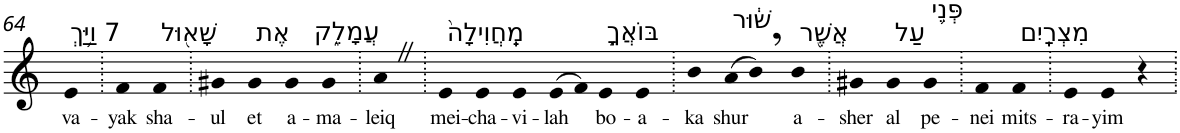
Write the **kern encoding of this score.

**kern	**text
*part1	*part1
*staff1	*staff1
*I"Piano	*
*I'Pno	*
!!LO:PB:g=z
*clefG2	*
*k[]	*
=64	=64
!LO:TX:a:t=7 וַיַּ֥ךְ	!
!	!LO:LY:b
4e	va-
=65.	=65.
!	!LO:LY:b
4f	-yak
!LO:TX:a:t=שָׁא֖וּל	!
!	!LO:LY:b
4f	sha-
=66.	=66.
!	!LO:LY:b
4g#X	-ul
!LO:TX:a:t=אֶת	!
!	!LO:LY:b
4g#	et
!LO:TX:a:t=עֲמָלֵ֑ק	!
!	!LO:LY:b
4g#	a-
!	!LO:LY:b
4g#	-ma-
=67.	=67.
!	!LO:LY:b
4aZ	-leiq
=68.	=68.
!LO:TX:a:t=מֵֽחֲוִילָה֙	!
!	!LO:LY:b
4e	mei-
!	!LO:LY:b
4e	-cha-
!	!LO:LY:b
4e	-vi-
!	!LO:LY:b
(>8e	-lah
8f)	.
!LO:TX:a:t=בּוֹאֲךָ֣	!
!	!LO:LY:b
4e	bo-
!	!LO:LY:b
4e	-a-
=69.	=69.
!	!LO:LY:b
4b	-ka
!LO:TX:a:t=שׁ֔וּר	!
!	!LO:LY:b
(>8a	shur
8b,)	.
!LO:TX:a:t=אֲשֶׁ֖ר	!
!	!LO:LY:b
4b	a-
=70.	=70.
!	!LO:LY:b
4g#X	-sher
!LO:TX:a:t=עַל	!
!	!LO:LY:b
4g#	al
!LO:TX:a:t=פְּנֵ֥י	!
!	!LO:LY:b
4g#	pe-
=71.	=71.
!	!LO:LY:b
4f	-nei
!LO:TX:a:t=מִצְרָֽיִם	!
!	!LO:LY:b
4f	mits-
=72.	=72.
!	!LO:LY:b
4e	-ra-
!	!LO:LY:b
4e	-yim
4r	.
=.	=.
*-	*-
